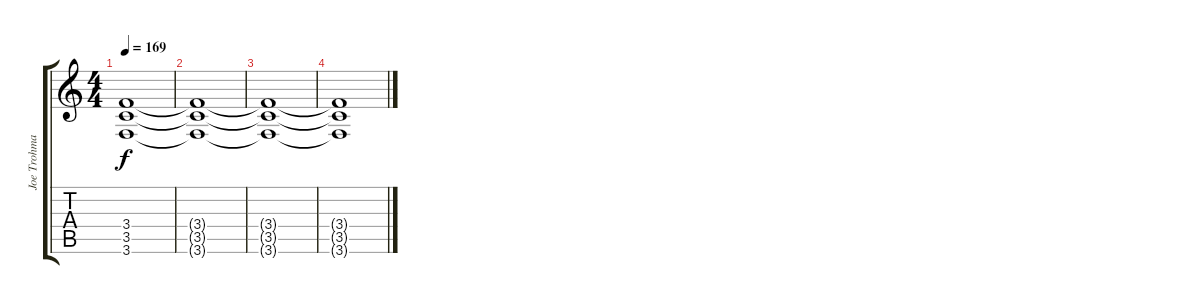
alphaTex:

\track ("Joe Trohman" "Joe Trohma") {instrument overdrivenguitar}
\staff {score tabs}
\tuning (E4 B3 G3 D3 A2 D2) {hide}
\ts (4 4)
\tempo 169
\clef g2
\ks c
(3.4{t} 3.5{t} 3.6{t}).1{dy f} |
(3.4{t} 3.5{t} 3.6{t}).1{volume 0} |
(3.4{t} 3.5{t} 3.6{t}).1 |
(3.4{t} 3.5{t} 3.6{t}).1
